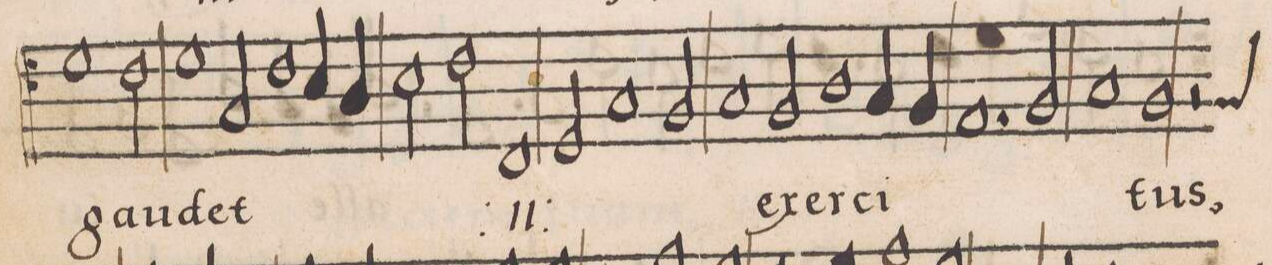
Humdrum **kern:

**kern	**text
*I"ALTVS	*
*clefC4	*
*k[]	*
*met(C|)	*
*M2/2	*
1d\	gau-
=41-	=41-
2c\	.
1d\	.
=42-	=42-
2G/	-det
1c\	.
4B/	.
4A/	.
=43-	=43-
2B\	.
2c\	.
*	*ij
1C/	gau-
=44-	=44-
2D/	.
1G/	.
2F/	.
=45-	=45-
1G/	-det
*	*Xij
2F/	ex-
1A\	-er-
=46-	=46-
4G/	-ci-
4F/	.
1.E/	.
=47-	=47-
2F/	.
1G/	.
=48-	=48-
*custos:F	*
1F/	-tus,
2r	.
*	*ij
*-	*-
